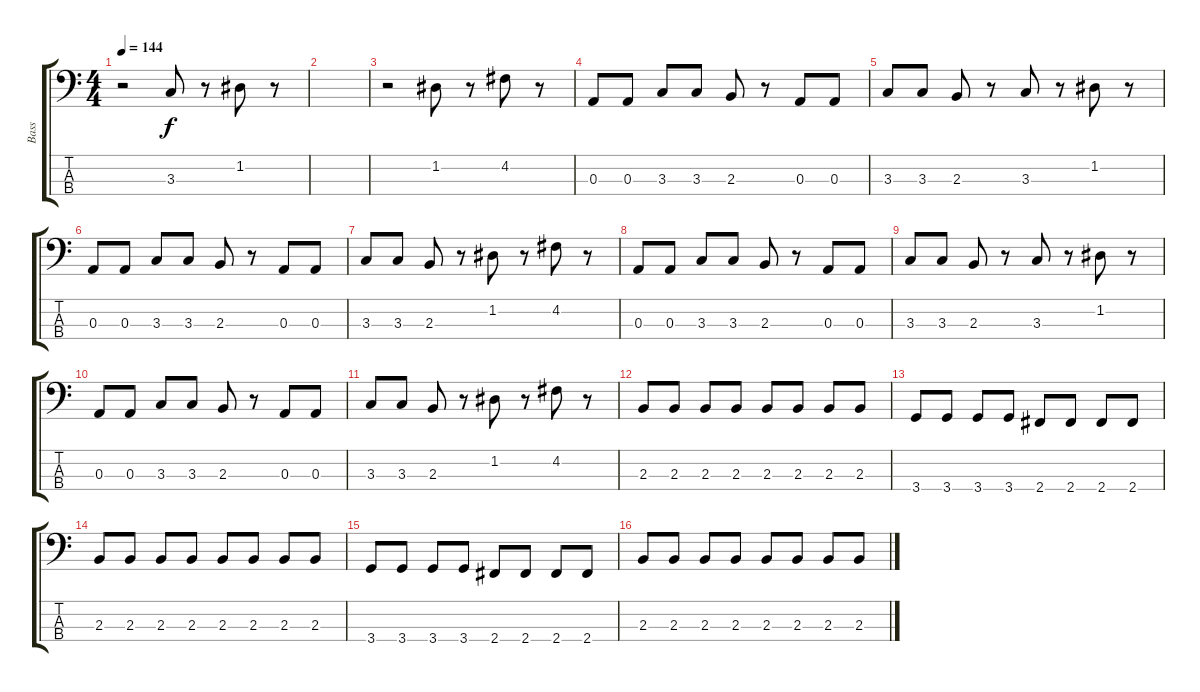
\track ("Bass" "Bass") {instrument electricbassfinger}
\staff {score tabs}
\tuning (G2 D2 A1 E1) {hide}
\ts (4 4)
\tempo 144
\clef f4
\ks c
r.2{dy f} 3.3.8 r.8 1.2.8 r.8 |
|
r.2 1.2.8 r.8 4.2.8 r.8 |
0.3.8 0.3.8 3.3.8 3.3.8 2.3.8 r.8 0.3.8 0.3.8 |
3.3.8 3.3.8 2.3.8 r.8 3.3.8 r.8 1.2.8 r.8 |
0.3.8 0.3.8 3.3.8 3.3.8 2.3.8 r.8 0.3.8 0.3.8 |
3.3.8 3.3.8 2.3.8 r.8 1.2.8 r.8 4.2.8 r.8 |
0.3.8 0.3.8 3.3.8 3.3.8 2.3.8 r.8 0.3.8 0.3.8 |
3.3.8 3.3.8 2.3.8 r.8 3.3.8 r.8 1.2.8 r.8 |
0.3.8 0.3.8 3.3.8 3.3.8 2.3.8 r.8 0.3.8 0.3.8 |
3.3.8 3.3.8 2.3.8 r.8 1.2.8 r.8 4.2.8 r.8 |
2.3.8 2.3.8 2.3.8 2.3.8 2.3.8 2.3.8 2.3.8 2.3.8 |
3.4.8 3.4.8 3.4.8 3.4.8 2.4.8 2.4.8 2.4.8 2.4.8 |
2.3.8 2.3.8 2.3.8 2.3.8 2.3.8 2.3.8 2.3.8 2.3.8 |
3.4.8 3.4.8 3.4.8 3.4.8 2.4.8 2.4.8 2.4.8 2.4.8 |
2.3.8 2.3.8 2.3.8 2.3.8 2.3.8 2.3.8 2.3.8 2.3.8
